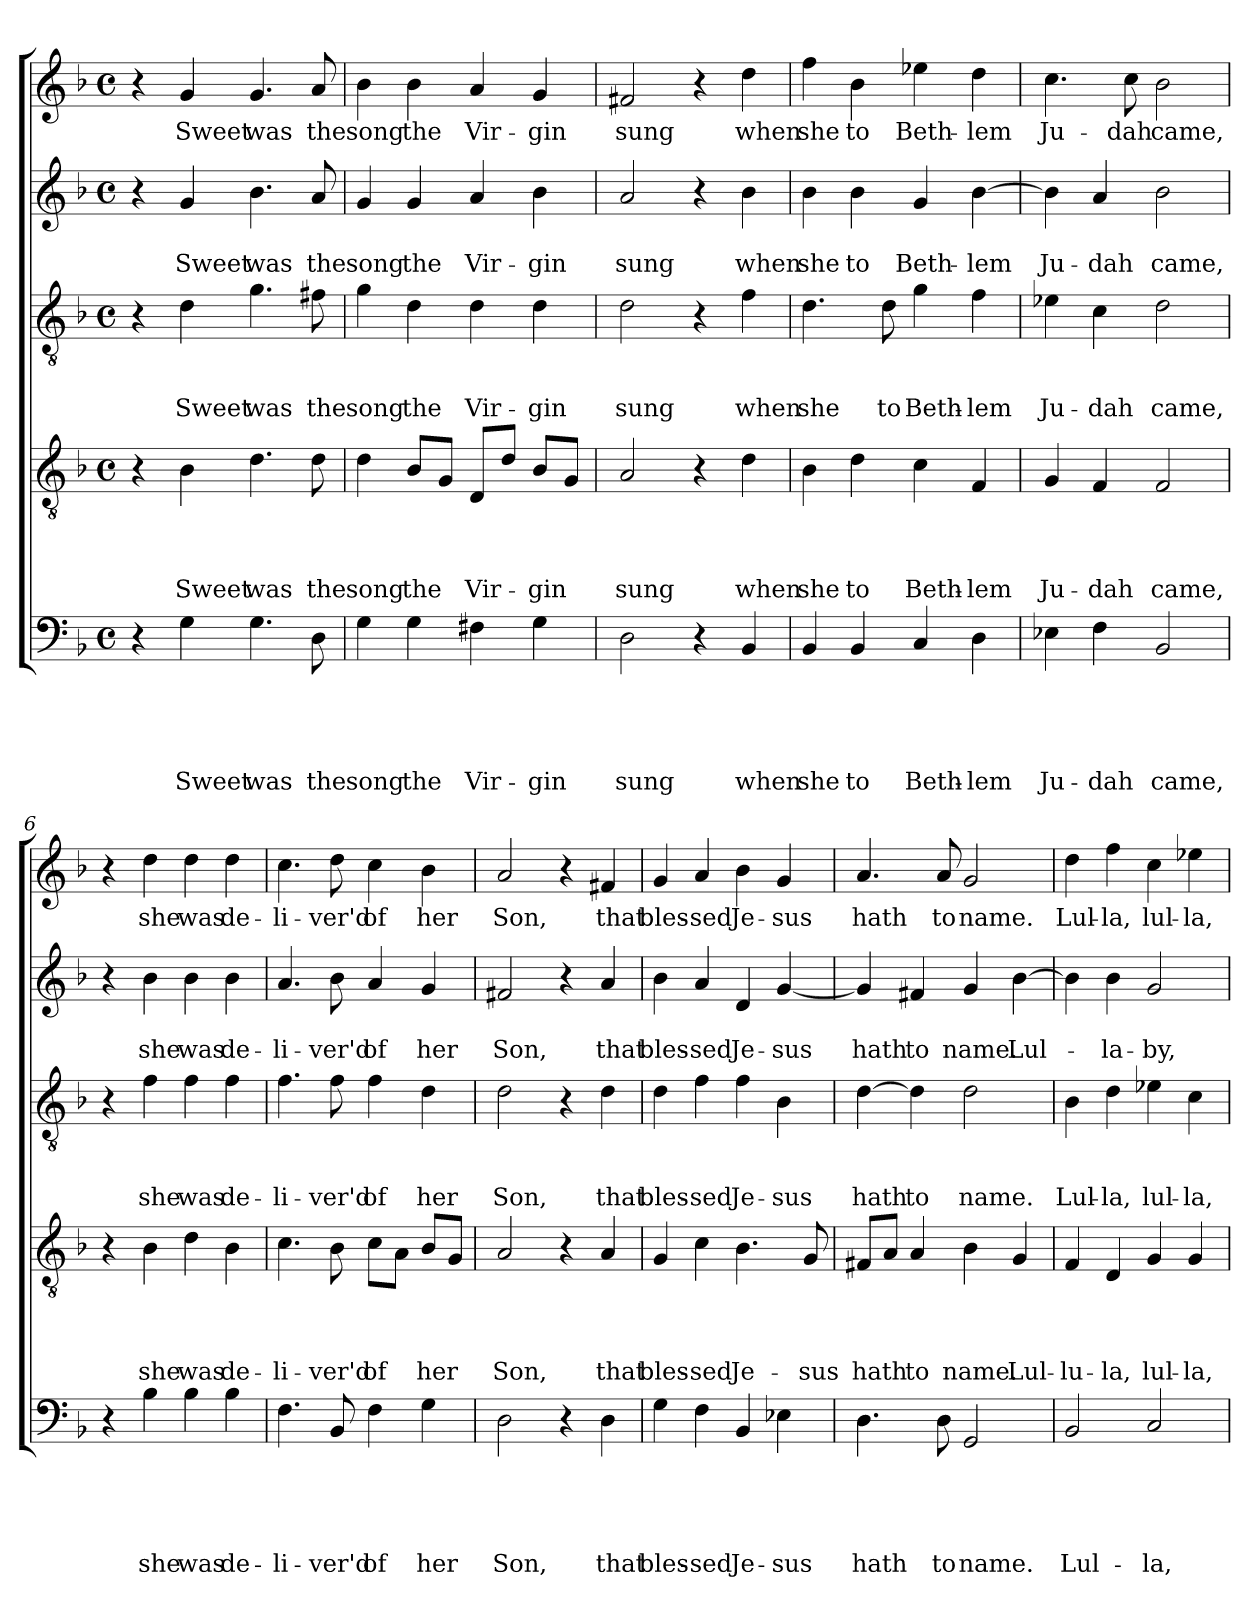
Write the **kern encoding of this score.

**kern	**text	**text	**text	**text	**text	**kern	**text	**text	**text	**text	**kern	**text	**text	**text	**kern	**text	**text	**kern	**text
*part5	*part5	*part5	*part5	*part5	*part5	*part4	*part4	*part4	*part4	*part4	*part3	*part3	*part3	*part3	*part2	*part2	*part2	*part1	*part1
*staff5	*staff5	*staff5	*staff5	*staff5	*staff5	*staff4	*staff4	*staff4	*staff4	*staff4	*staff3	*staff3	*staff3	*staff3	*staff2	*staff2	*staff2	*staff1	*staff1
*clefF4	*	*	*	*	*	*clefGv2	*	*	*	*	*clefGv2	*	*	*	*clefG2	*	*	*clefG2	*
*k[b-]	*	*	*	*	*	*k[b-]	*	*	*	*	*k[b-]	*	*	*	*k[b-]	*	*	*k[b-]	*
*F:	*	*	*	*	*	*F:	*	*	*	*	*F:	*	*	*	*F:	*	*	*F:	*
*M4/4	*	*	*	*	*	*M4/4	*	*	*	*	*M4/4	*	*	*	*M4/4	*	*	*M4/4	*
*met(c)	*	*	*	*	*	*met(c)	*	*	*	*	*met(c)	*	*	*	*met(c)	*	*	*met(c)	*
=1	=1	=1	=1	=1	=1	=1	=1	=1	=1	=1	=1	=1	=1	=1	=1	=1	=1	=1	=1
4r	.	.	.	.	.	4r	.	.	.	.	4r	.	.	.	4r	.	.	4r	.
4G\	.	.	.	.	Sweet	4B-\	.	.	.	Sweet	4d\	.	.	Sweet	4g/	.	Sweet	4g/	Sweet
4.G\	.	.	.	.	was	4.d\	.	.	.	was	4.g\	.	.	was	4.b-\	.	was	4.g/	was
8D\	.	.	.	.	the	8d\	.	.	.	the	8f#X\	.	.	the	8a/	.	the	8a/	the
=2	=2	=2	=2	=2	=2	=2	=2	=2	=2	=2	=2	=2	=2	=2	=2	=2	=2	=2	=2
4G\	.	.	.	.	song	4d\	.	.	.	song	4g\	.	.	song	4g/	.	song	4b-\	song
4G\	.	.	.	.	the	8B-/L	.	.	.	the	4d\	.	.	the	4g/	.	the	4b-\	the
.	.	.	.	.	.	8G/J	.	.	.	.	.	.	.	.	.	.	.	.	.
4F#X\	.	.	.	.	Vir-	8D/L	.	.	.	Vir-	4d\	.	.	Vir-	4a/	.	Vir-	4a/	Vir-
.	.	.	.	.	.	8d/J	.	.	.	.	.	.	.	.	.	.	.	.	.
4G\	.	.	.	.	-gin	8B-/L	.	.	.	-gin	4d\	.	.	-gin	4b-\	.	-gin	4g/	-gin
.	.	.	.	.	.	8G/J	.	.	.	.	.	.	.	.	.	.	.	.	.
=3	=3	=3	=3	=3	=3	=3	=3	=3	=3	=3	=3	=3	=3	=3	=3	=3	=3	=3	=3
2D\	.	.	.	.	sung	2A/	.	.	.	sung	2d\	.	.	sung	2a/	.	sung	2f#X/	sung
4r	.	.	.	.	.	4r	.	.	.	.	4r	.	.	.	4r	.	.	4r	.
4BB-/	.	.	.	.	when	4d\	.	.	.	when	4f\	.	.	when	4b-\	.	when	4dd\	when
=4	=4	=4	=4	=4	=4	=4	=4	=4	=4	=4	=4	=4	=4	=4	=4	=4	=4	=4	=4
4BB-/	.	.	.	.	she	4B-\	.	.	.	she	4.d\	.	.	she	4b-\	.	she	4ff\	she
4BB-/	.	.	.	.	to	4d\	.	.	.	to	.	.	.	.	4b-\	.	to	4b-\	to
.	.	.	.	.	.	.	.	.	.	.	8d\	.	.	to	.	.	.	.	.
4C/	.	.	.	.	Beth-	4c\	.	.	.	Beth-	4g\	.	.	Beth-	4g/	.	Beth-	4ee-X\	Beth-
4D\	.	.	.	.	-lem	4F/	.	.	.	-lem	4f\	.	.	-lem	[4b-\	.	-lem	4dd\	-lem
=5	=5	=5	=5	=5	=5	=5	=5	=5	=5	=5	=5	=5	=5	=5	=5	=5	=5	=5	=5
4E-X\	.	.	.	.	Ju-	4G/	.	.	.	Ju-	4e-X\	.	.	Ju-	4b-\]	.	Ju-	4.cc\	Ju-
4F\	.	.	.	.	-dah	4F/	.	.	.	-dah	4c\	.	.	-dah	4a/	.	-dah	.	.
.	.	.	.	.	.	.	.	.	.	.	.	.	.	.	.	.	.	8cc\	-dah
2BB-/	.	.	.	.	came,	2F/	.	.	.	came,	2d\	.	.	came,	2b-\	.	came,	2b-\	came,
!!LO:LB:g=z
=6	=6	=6	=6	=6	=6	=6	=6	=6	=6	=6	=6	=6	=6	=6	=6	=6	=6	=6	=6
4r	.	.	.	.	.	4r	.	.	.	.	4r	.	.	.	4r	.	.	4r	.
4B-\	.	.	.	.	she	4B-\	.	.	.	she	4f\	.	.	she	4b-\	.	she	4dd\	she
4B-\	.	.	.	.	was	4d\	.	.	.	was	4f\	.	.	was	4b-\	.	was	4dd\	was
4B-\	.	.	.	.	de-	4B-\	.	.	.	de-	4f\	.	.	de-	4b-\	.	de-	4dd\	de-
=7	=7	=7	=7	=7	=7	=7	=7	=7	=7	=7	=7	=7	=7	=7	=7	=7	=7	=7	=7
4.F\	.	.	.	.	-li-	4.c\	.	.	.	-li-	4.f\	.	.	-li-	4.a/	.	-li-	4.cc\	-li-
8BB-/	.	.	.	.	-ver'd	8B-\	.	.	.	-ver'd	8f\	.	.	-ver'd	8b-\	.	-ver'd	8dd\	-ver'd
4F\	.	.	.	.	of	8c\L	.	.	.	of	4f\	.	.	of	4a/	.	of	4cc\	of
.	.	.	.	.	.	8A\J	.	.	.	.	.	.	.	.	.	.	.	.	.
4G\	.	.	.	.	her	8B-/L	.	.	.	her	4d\	.	.	her	4g/	.	her	4b-\	her
.	.	.	.	.	.	8G/J	.	.	.	.	.	.	.	.	.	.	.	.	.
=8	=8	=8	=8	=8	=8	=8	=8	=8	=8	=8	=8	=8	=8	=8	=8	=8	=8	=8	=8
2D\	.	.	.	.	Son,	2A/	.	.	.	Son,	2d\	.	.	Son,	2f#X/	.	Son,	2a/	Son,
4r	.	.	.	.	.	4r	.	.	.	.	4r	.	.	.	4r	.	.	4r	.
4D\	.	.	.	.	that	4A/	.	.	.	that	4d\	.	.	that	4a/	.	that	4f#X/	that
=9	=9	=9	=9	=9	=9	=9	=9	=9	=9	=9	=9	=9	=9	=9	=9	=9	=9	=9	=9
4G\	.	.	.	.	bles-	4G/	.	.	.	bles-	4d\	.	.	bles-	4b-\	.	bles-	4g/	bles-
4F\	.	.	.	.	-sed	4c\	.	.	.	-sed	4f\	.	.	-sed	4a/	.	-sed	4a/	-sed
4BB-/	.	.	.	.	Je-	4.B-\	.	.	.	Je-	4f\	.	.	Je-	4d/	.	Je-	4b-\	Je-
4E-X\	.	.	.	.	-sus	.	.	.	.	.	4B-\	.	.	-sus	[4g/	.	-sus	4g/	-sus
.	.	.	.	.	.	8G/	.	.	.	-sus	.	.	.	.	.	.	.	.	.
=10	=10	=10	=10	=10	=10	=10	=10	=10	=10	=10	=10	=10	=10	=10	=10	=10	=10	=10	=10
4.D\	.	.	.	.	hath	8F#X/L	.	.	.	hath	[4d\	.	.	hath	4g/]	.	hath	4.a/	hath
.	.	.	.	.	.	8A/J	.	.	.	.	.	.	.	.	.	.	.	.	.
.	.	.	.	.	.	4A/	.	.	.	to	4d\]	.	.	to	4f#X/	.	to	.	.
8D\	.	.	.	.	to	.	.	.	.	.	.	.	.	.	.	.	.	8a/	to
2GG/	.	.	.	.	name.	4B-\	.	.	.	name.	2d\	.	.	name.	4g/	.	name.	2g/	name.
.	.	.	.	.	.	4G/	.	.	.	Lul-	.	.	.	.	[4b-\	.	Lul-	.	.
!!LO:LB:g=z
=11	=11	=11	=11	=11	=11	=11	=11	=11	=11	=11	=11	=11	=11	=11	=11	=11	=11	=11	=11
2BB-/	.	.	.	.	Lul-	4F/	.	.	.	-lu-	4B-\	.	.	Lul-	4b-\]	.	.	4dd\	Lul-
.	.	.	.	.	.	4D/	.	.	.	-la,	4d\	.	.	-la,	4b-\	.	-la-	4ff\	-la,
2C/	.	.	.	.	-la,	4G/	.	.	.	lul-	4e-X\	.	.	lul-	2g/	.	-by,	4cc\	lul-
.	.	.	.	.	.	4G/	.	.	.	-la,	4c\	.	.	-la,	.	.	.	4ee-X\	-la,
=	=	=	=	=	=	=	=	=	=	=	=	=	=	=	=	=	=	=	=
*-	*-	*-	*-	*-	*-	*-	*-	*-	*-	*-	*-	*-	*-	*-	*-	*-	*-	*-	*-
